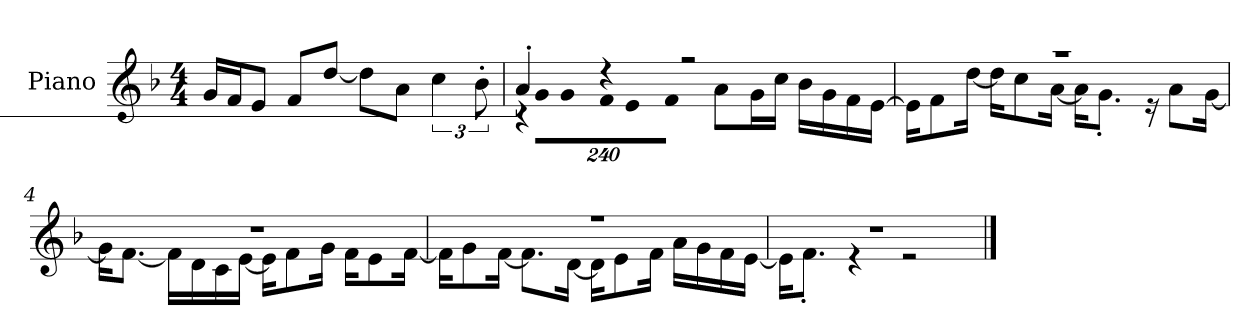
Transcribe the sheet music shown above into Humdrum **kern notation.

**kern
*part1
*staff1
*I"Piano
*I'P-no
*clefG2
*k[b-]
*M4/4
*MM90
=1
16g/LL
16f/J
8e/J
8f/L
[8dd/J
8dd\L]
8a\J
6cc\
12b-'\
=2
*^
!	!LO:N:vis=32
4a'/	640%23r
!	!LO:N:vis=16
.	1920%137g\LL
!	!LO:N:vis=32
.	640%23g\K
!	!LO:N:vis=16
.	1920%137f\J
!	!LO:N:vis=8
.	960%137e\
4r	.
!	!LO:N:vis=8
.	960%137f\J
2r	8a\L
.	16g\L
.	16cc\JJ
.	16b-\LL
.	16g\
.	16f\
.	[16e\JJ
=3	=3
1r	16e\KL]
.	8f\
.	[16dd\Jk
.	16dd\KL]
.	8cc\
.	[16a\Jk
.	16a\KL]
.	8.g'\J
.	16r
.	8a\L
.	[16g\Jk
!!LO:LB:g=z	!!
=4	=4
1r	16g\KL]
.	[8.f\J
.	16f\LL]
.	16d\
.	16c\
.	[16e\JJ
.	16e\KL]
.	8f\
.	16g\Jk
.	16f\KL
.	8e\
.	[16f\Jk
=5	=5
1r	16f\KL]
.	8g\
.	[16f\Jk
.	8.f\L]
.	[16d\Jk
.	16d\KL]
.	8e\
.	16f\Jk
.	16a\LL
.	16g\
.	16f\
.	[16e\JJ
=6	=6
1r	16e\KL]
.	8.f'\J
.	4r
.	2r
*v	*v
==
*-
